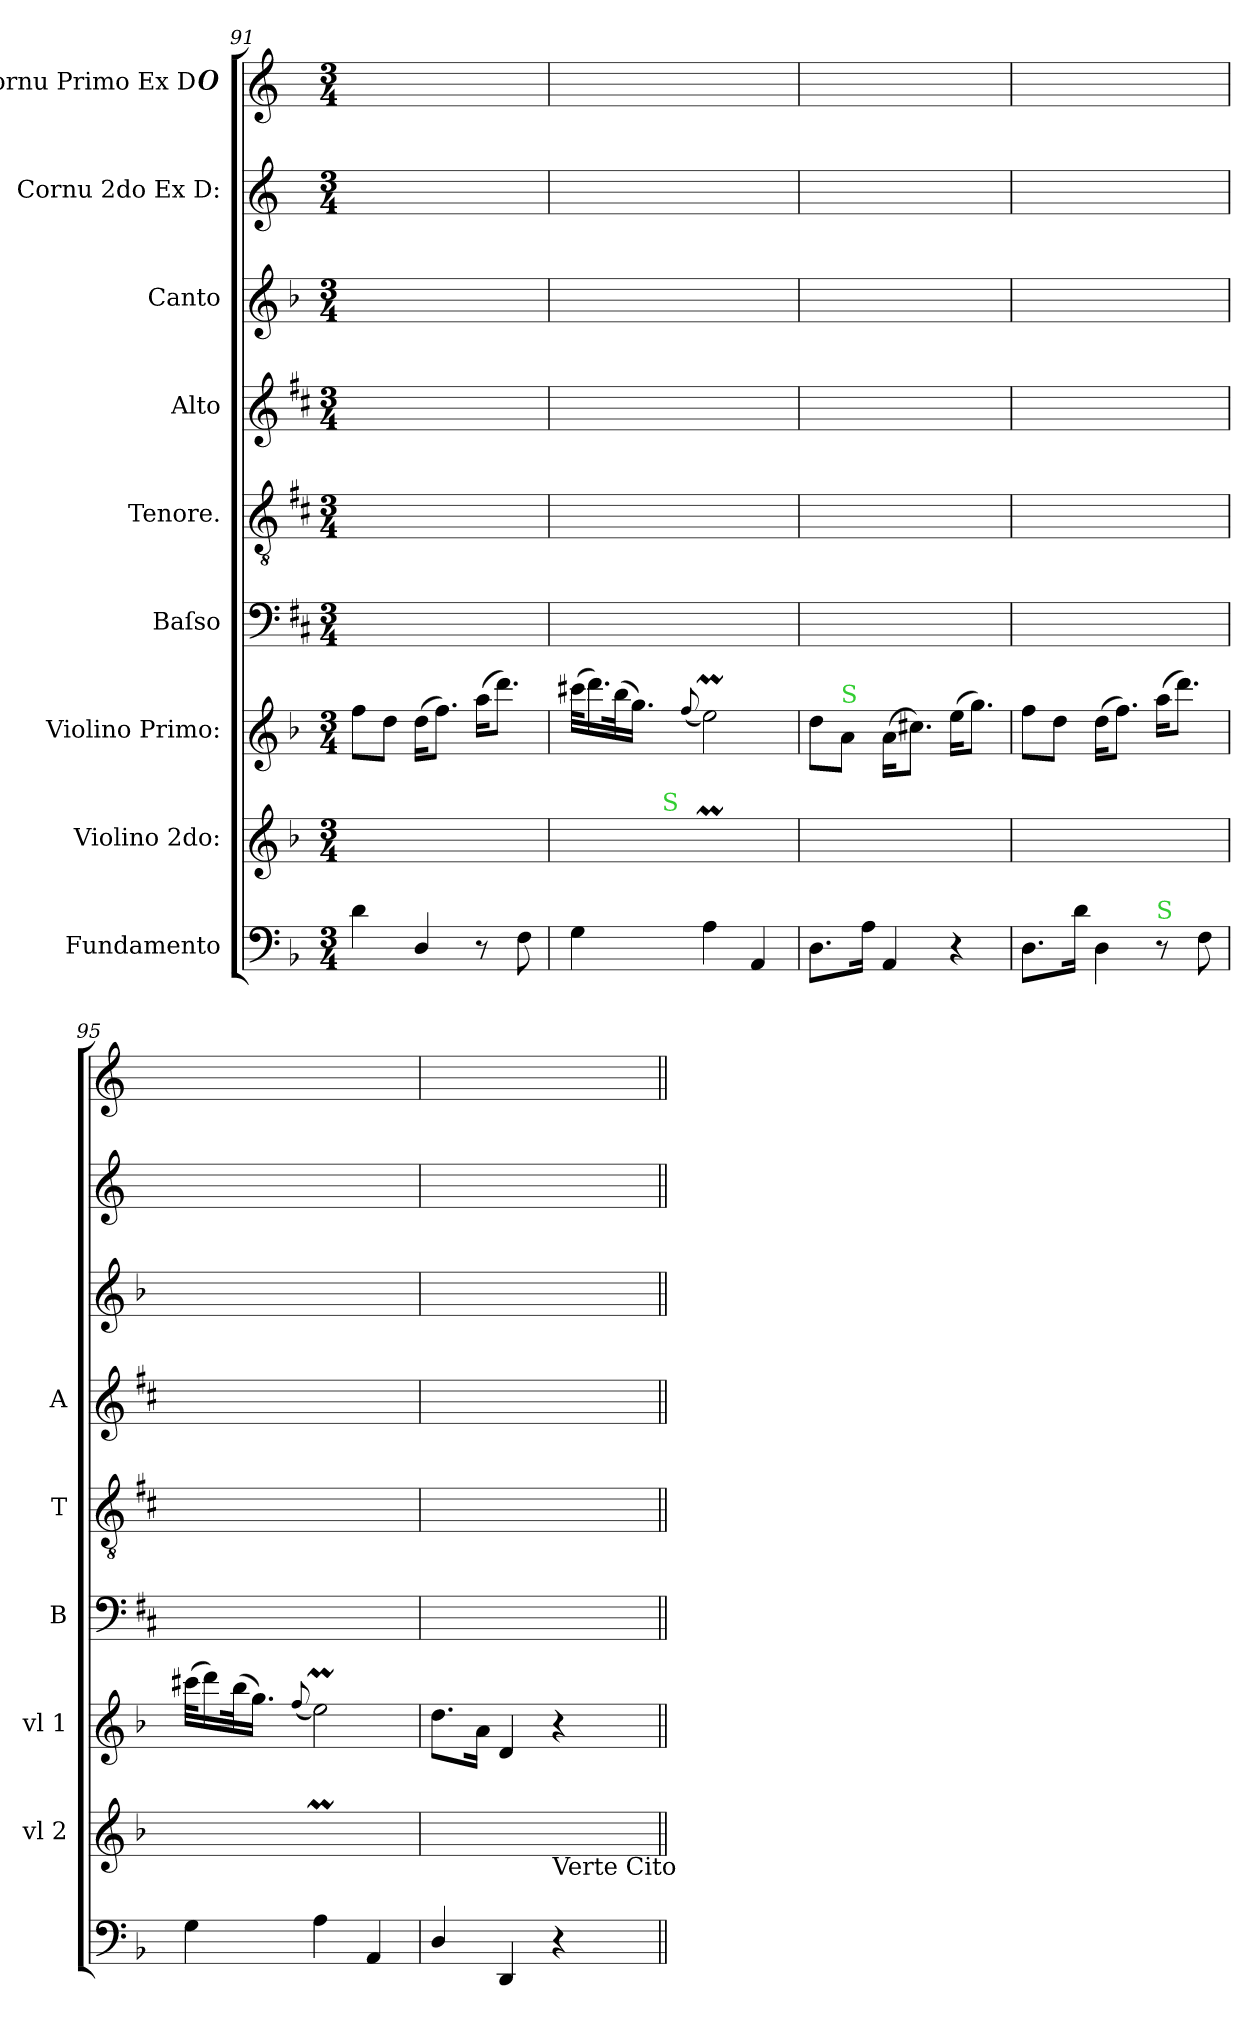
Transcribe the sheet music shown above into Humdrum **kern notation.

**kern	**dynam	**kern	**kern	**kern	**kern	**kern	**kern	**kern	**kern
*part9	*part9	*part8	*part7	*part6	*part5	*part4	*part3	*part2	*part1
*staff9	*staff9	*staff8	*staff7	*staff6	*staff5	*staff4	*staff3	*staff2	*staff1
*I"Fundamento	*	*I"Violino 2do:	*I"Violino Primo:	*I"Baſso	*I"Tenore.	*I"Alto	*I"Canto	*I"Cornu 2do Ex D:	*I"Cornu Primo Ex D#
*	*	*I'vl 2	*I'vl 1	*I'B	*I'T	*I'A	*	*	*
*clefF4	*	*clefG2	*clefG2	*clefF4	*clefGv2	*clefG2	*clefG2	*clefG2	*clefG2
*	*	*	*	*	*	*	*	*ITrd6c10	*ITrd6c10
*k[b-]	*	*k[b-]	*k[b-]	*k[f#c#]	*k[f#c#]	*k[f#c#]	*k[b-]	*k[f#c#]	*k[f#c#]
*M3/4	*	*M3/4	*M3/4	*M3/4	*M3/4	*M3/4	*M3/4	*M3/4	*M3/4
=91	=91	=91	=91	=91	=91	=91	=91	=91	=91
4d\	.	8dd\Lyy	8ff\L	2.ryy	2.ryy	2.ryy	2.ryy	2.ryy	2.ryy
.	.	8a\Jyy	8dd\J	.	.	.	.	.	.
4D/	.	(16a\KLyy	(16dd\KL	.	.	.	.	.	.
.	.	8.dd\Jyy)	8.ff\J)	.	.	.	.	.	.
8r	.	(16ff\KLyy	(16aa\KL	.	.	.	.	.	.
.	.	8.aa\Jyy)	8.ddd\J)	.	.	.	.	.	.
8F\	.	.	.	.	.	.	.	.	.
=92	=92	=92	=92	=92	=92	=92	=92	=92	=92
4G\	.	(8.bb-\Lyy	(32ccc#X\KLL	2.ryy	2.ryy	2.ryy	2.ryy	2.ryy	2.ryy
.	.	.	16.ddd\)	.	.	.	.	.	.
.	.	.	(32bb-\K	.	.	.	.	.	.
.	.	.	16.gg\JJ)	.	.	.	.	.	.
.	.	32gg\LLyy	.	.	.	.	.	.	.
!	!	!LO:TX:a:color=limegreen:t=S	!	!	!	!	!	!	!
.	.	32ee\JJJyy)	.	.	.	.	.	.	.
.	.	(8qqdd/yy	(8qqff/	.	.	.	.	.	.
4A\	.	2cc#Xm\yy)	2eem\)	.	.	.	.	.	.
4AA/	.	.	.	.	.	.	.	.	.
=93	=93	=93	=93	=93	=93	=93	=93	=93	=93
!	!LO:DY:a	!	!	!	!	!	!	!	!
8.D\L	pia	8dd\Lyy	8dd\L	2.ryy	2.ryy	2.ryy	2.ryy	2.ryy	2.ryy
!	!	!	!LO:TX:a:color=limegreen:t=S	!	!	!	!	!	!
.	.	8a\Jyy	8a\J	.	.	.	.	.	.
16A\Jk	.	.	.	.	.	.	.	.	.
4AA/	.	(16e/KLyy	(16a\KL	.	.	.	.	.	.
.	.	8.a/Jyy)	8.cc#X\J)	.	.	.	.	.	.
4r	.	(16cc#X\KLyy	(16ee\KL	.	.	.	.	.	.
.	.	8.ee\Jyy)	8.gg\J)	.	.	.	.	.	.
=94	=94	=94	=94	=94	=94	=94	=94	=94	=94
8.D\L	.	8dd\Lyy	8ff\L	2.ryy	2.ryy	2.ryy	2.ryy	2.ryy	2.ryy
.	.	8a\Jyy	8dd\J	.	.	.	.	.	.
16d\Jk	.	.	.	.	.	.	.	.	.
4D\	.	(16a\KLyy	(16dd\KL	.	.	.	.	.	.
.	.	8.dd\Jyy)	8.ff\J)	.	.	.	.	.	.
!LO:TX:a:color=limegreen:t=S	!	!	!	!	!	!	!	!	!
8r	.	(16ff\KLyy	(16aa\KL	.	.	.	.	.	.
.	.	8.aa\Jyy)	8.ddd\J)	.	.	.	.	.	.
8F\	.	.	.	.	.	.	.	.	.
=95	=95	=95	=95	=95	=95	=95	=95	=95	=95
!	!LO:DY:a	!	!	!	!	!	!	!	!
4G\	for	8bb-\Lyy	(32ccc#X\KLL	2.ryy	2.ryy	2.ryy	2.ryy	2.ryy	2.ryy
!	!	!	!LO:N:vis=16	!	!	!	!	!	!
.	.	.	16.ddd\)	.	.	.	.	.	.
.	.	16gg\Lyy	(32bb-\K	.	.	.	.	.	.
.	.	.	16.gg\JJ)	.	.	.	.	.	.
.	.	16ee\JJyy	.	.	.	.	.	.	.
.	.	(8qqdd/yy	(8qqff/	.	.	.	.	.	.
4A\	.	2cc#Xm\yy)	2eem\)	.	.	.	.	.	.
4AA/	.	.	.	.	.	.	.	.	.
=96	=96	=96	=96	=96	=96	=96	=96	=96	=96
4D/	.	8.dd\Lyy	8.dd\L	2.ryy	2.ryy	2.ryy	2.ryy	2.ryy	2.ryy
.	.	16a\Jkyy	16a\Jk	.	.	.	.	.	.
4DD/	.	4d/yy	4d/	.	.	.	.	.	.
!	!	!LO:TX:b:t=Verte Cito	!	!	!	!	!	!	!
4r	.	4ryy	4r	.	.	.	.	.	.
=||	=||	=||	=||	=||	=||	=||	=||	=||	=||
*-	*-	*-	*-	*-	*-	*-	*-	*-	*-
